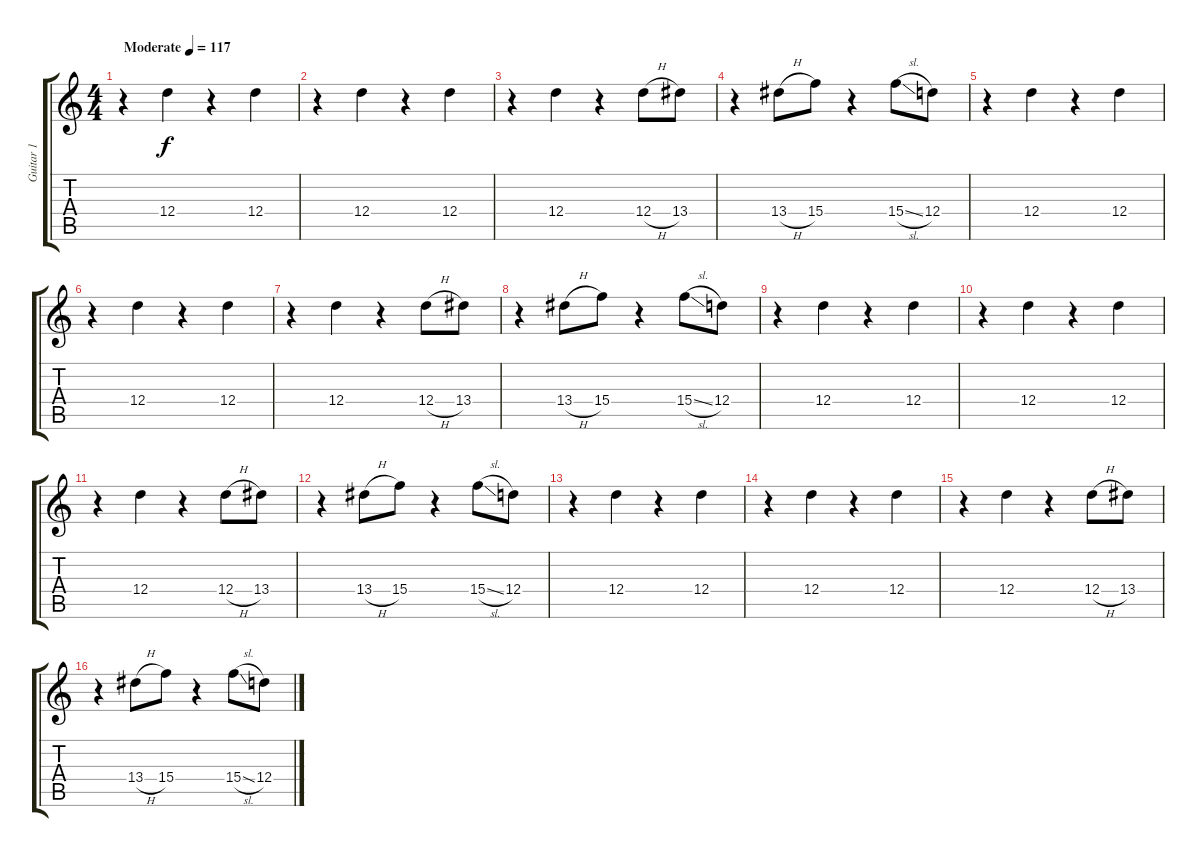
\track ("Guitar 1" "Guitar 1") {instrument electricguitarjazz}
\staff {score tabs}
\tuning (E4 B3 G3 D3 A2 E2) {hide}
\ts (4 4)
\tempo (117 "Moderate")
\clef g2
\ks c
r.4{dy f instrument electricguitarjazz} 12.4.4 r.4 12.4.4 |
r.4 12.4.4 r.4 12.4.4 |
r.4 12.4.4 r.4 12.4{h}.8 13.4.8 |
r.4 13.4{h}.8 15.4.8 r.4 15.4{sl}.8 12.4.8 |
r.4 12.4.4 r.4 12.4.4 |
r.4 12.4.4 r.4 12.4.4 |
r.4 12.4.4 r.4 12.4{h}.8 13.4.8 |
r.4 13.4{h}.8 15.4.8 r.4 15.4{sl}.8 12.4.8 |
r.4 12.4.4 r.4 12.4.4 |
r.4 12.4.4 r.4 12.4.4 |
r.4 12.4.4 r.4 12.4{h}.8 13.4.8 |
r.4 13.4{h}.8 15.4.8 r.4 15.4{sl}.8 12.4.8 |
r.4 12.4.4 r.4 12.4.4 |
r.4 12.4.4 r.4 12.4.4 |
r.4 12.4.4 r.4 12.4{h}.8 13.4.8 |
r.4 13.4{h}.8 15.4.8 r.4 15.4{sl}.8 12.4.8
